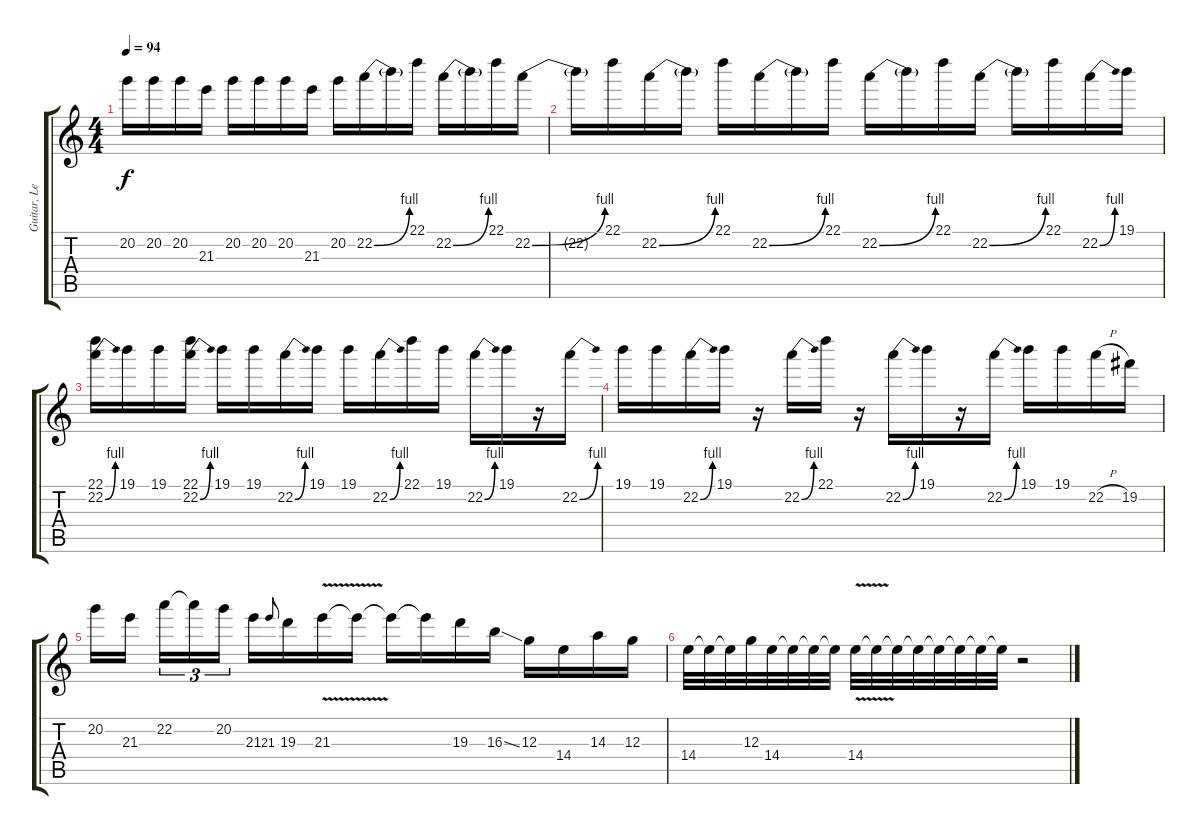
\track ("Guitar, Lead" "Guitar, Le") {instrument overdrivenguitar}
\staff {score tabs}
\tuning (E4 B3 G3 D3 A2 E2) {hide}
\ts (4 4)
\tempo 94
\clef g2
\ks c
20.2.16{dy f} 20.2.16 20.2.16 21.3.16 20.2.16 20.2.16 20.2.16 21.3.16 20.2.16 22.2{be (bend 0 0 60 4)}.16 22.2{t}.16 22.1.16 22.2{be (bend 0 0 60 4)}.16 22.2{t}.16 22.1.16 22.2{be (bend 0 0 60 4)}.16 |
22.2{t}.16 22.1.16 22.2{be (bend 0 0 60 4)}.16 22.2{t}.16 22.1.16 22.2{be (bend 0 0 60 4)}.16 22.2{t}.16 22.1.16 22.2{be (bend 0 0 60 4)}.16 22.2{t}.16 22.1.16 22.2{be (bend 0 0 60 4)}.16 22.2{t}.16 22.1.16 22.2{be (bend 0 0 60 4)}.16 19.1.16 |
(22.1 22.2{be (bend 0 0 60 4)}).16{volume 2} 19.1.16 19.1.16 (22.1 22.2{be (bend 0 0 60 4)}).16 19.1.16 19.1.16 22.2{be (bend 0 0 60 4)}.16 19.1.16 19.1.16 22.2{be (bend 0 0 60 4)}.16 22.1.16 19.1.16 22.2{be (bend 0 0 60 4)}.16 19.1.16 r.16 22.2{be (bend 0 0 60 4)}.16 |
19.1.16 19.1.16 22.2{be (bend 0 0 60 4)}.16 19.1.16 r.16 22.2{be (bend 0 0 60 4)}.16 22.1.16 r.16 22.2{be (bend 0 0 60 4)}.16 19.1.16 r.16 22.2{be (bend 0 0 60 4)}.16 19.1.16 19.1.16 22.2{h}.16 19.2.16 |
20.2.16 21.3.16{beam splitsecondary} 22.2.16{tu (3 2)} 22.2{t}.16{tu (3 2)} 20.2.16{tu (3 2)} 21.3.16 21.3.8{gr onbeat} 19.3.16 21.3{v}.16 21.3{t}.16 21.3{t}.16 21.3{t}.16 19.3.16 16.3{ss}.16 12.3.16 14.4.16 14.3.16 12.3.16 |
14.4.32 14.4{t}.32 14.4{t}.32 12.3.32 14.4.32 14.4{t}.32 14.4{t}.32 14.4{t}.32 14.4{v}.32 14.4{t}.32 14.4{t}.32 14.4{t}.32 14.4{t}.32 14.4{t}.32 14.4{t}.32 14.4{t}.32 r.2
